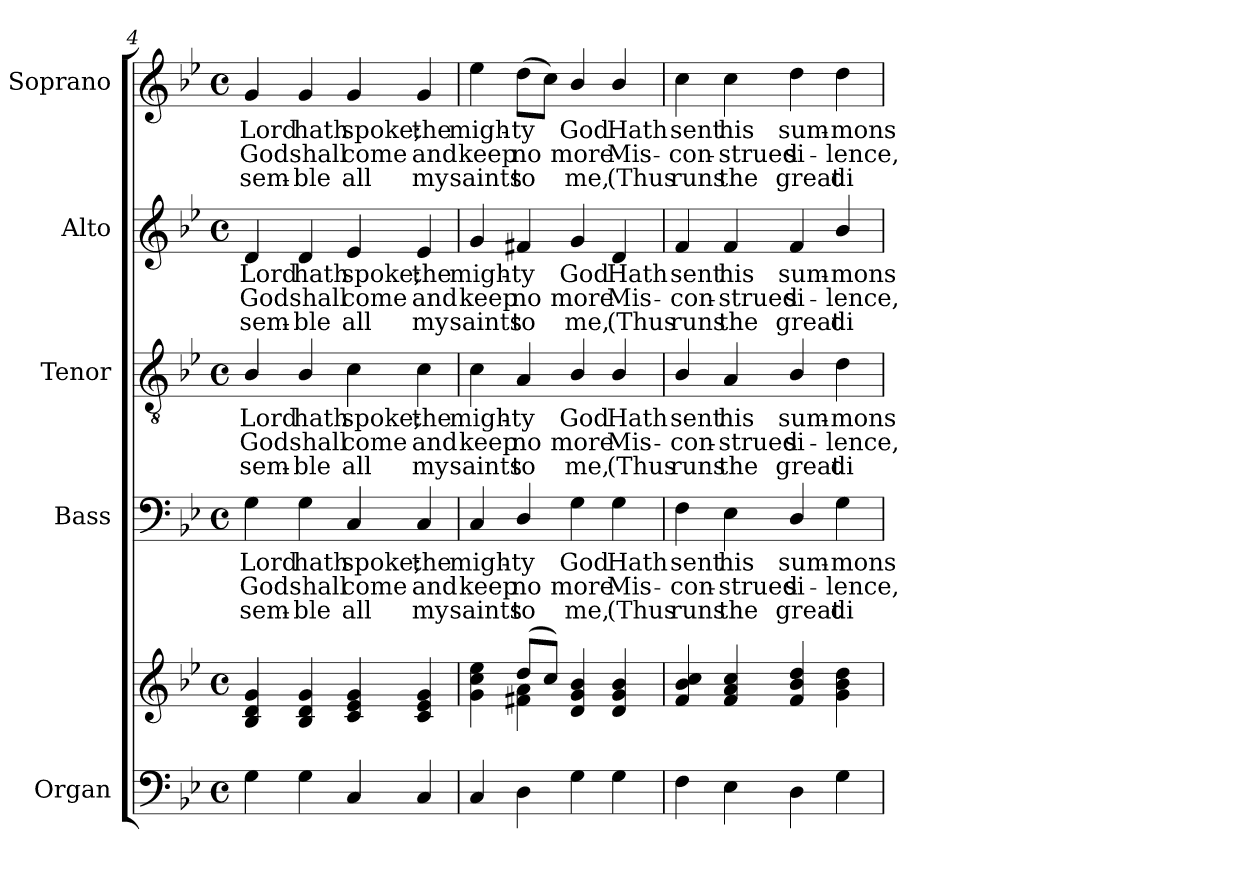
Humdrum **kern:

**kern	**kern	**kern	**text	**text	**text	**kern	**text	**text	**text	**kern	**text	**text	**text	**kern	**text	**text	**text
*part5	*part5	*part4	*part4	*part4	*part4	*part3	*part3	*part3	*part3	*part2	*part2	*part2	*part2	*part1	*part1	*part1	*part1
*staff6	*staff5	*staff4	*staff4	*staff4	*staff4	*staff3	*staff3	*staff3	*staff3	*staff2	*staff2	*staff2	*staff2	*staff1	*staff1	*staff1	*staff1
*I"Organ	*	*I"Bass	*	*	*	*I"Tenor	*	*	*	*I"Alto	*	*	*	*I"Soprano	*	*	*
*I'Org.	*	*I'B.	*	*	*	*I'T.	*	*	*	*I'A.	*	*	*	*I'S.	*	*	*
*clefF4	*clefG2	*clefF4	*	*	*	*clefGv2	*	*	*	*clefG2	*	*	*	*clefG2	*	*	*
*	*	*	*	*	*	*ITrd7c12	*	*	*	*	*	*	*	*	*	*	*
*k[b-e-]	*k[b-e-]	*k[b-e-]	*	*	*	*k[b-e-]	*	*	*	*k[b-e-]	*	*	*	*k[b-e-]	*	*	*
*B-:	*B-:	*B-:	*	*	*	*B-:	*	*	*	*B-:	*	*	*	*B-:	*	*	*
*M4/4	*M4/4	*M4/4	*	*	*	*M4/4	*	*	*	*M4/4	*	*	*	*M4/4	*	*	*
*met(c)	*met(c)	*met(c)	*	*	*	*met(c)	*	*	*	*met(c)	*	*	*	*met(c)	*	*	*
=4	=4	=4	=4	=4	=4	=4	=4	=4	=4	=4	=4	=4	=4	=4	=4	=4	=4
!	!	!	!LO:LY:b:color=#000000	!LO:LY:b:color=#000000	!LO:LY:b:color=#000000	!	!	!	!	!	!	!	!	!	!	!	!
!	!	!	!	!	!	!	!LO:LY:b:color=#000000	!LO:LY:b:color=#000000	!LO:LY:b:color=#000000	!	!	!	!	!	!	!	!
!	!	!	!	!	!	!	!	!	!	!	!LO:LY:b:color=#000000	!LO:LY:b:color=#000000	!LO:LY:b:color=#000000	!	!	!	!
!	!	!	!	!	!	!	!	!	!	!	!	!	!	!	!LO:LY:b:color=#000000	!LO:LY:b:color=#000000	!LO:LY:b:color=#000000
4Gi\	4B-i/ 4di 4gi	4Gi\	Lord	God	-sem-	4BB-i/	Lord	God	-sem-	4di/	Lord	God	-sem-	4gi/	Lord	God	-sem-
!	!	!	!LO:LY:b:color=#000000	!LO:LY:b:color=#000000	!LO:LY:b:color=#000000	!	!	!	!	!	!	!	!	!	!	!	!
!	!	!	!	!	!	!	!LO:LY:b:color=#000000	!LO:LY:b:color=#000000	!LO:LY:b:color=#000000	!	!	!	!	!	!	!	!
!	!	!	!	!	!	!	!	!	!	!	!LO:LY:b:color=#000000	!LO:LY:b:color=#000000	!LO:LY:b:color=#000000	!	!	!	!
!	!	!	!	!	!	!	!	!	!	!	!	!	!	!	!LO:LY:b:color=#000000	!LO:LY:b:color=#000000	!LO:LY:b:color=#000000
4Gi\	4B-i/ 4di 4gi	4Gi\	hath	shall	-ble	4BB-i/	hath	shall	-ble	4di/	hath	shall	-ble	4gi/	hath	shall	-ble
!	!	!	!LO:LY:b:color=#000000	!LO:LY:b:color=#000000	!LO:LY:b:color=#000000	!	!	!	!	!	!	!	!	!	!	!	!
!	!	!	!	!	!	!	!LO:LY:b:color=#000000	!LO:LY:b:color=#000000	!LO:LY:b:color=#000000	!	!	!	!	!	!	!	!
!	!	!	!	!	!	!	!	!	!	!	!LO:LY:b:color=#000000	!LO:LY:b:color=#000000	!LO:LY:b:color=#000000	!	!	!	!
!	!	!	!	!	!	!	!	!	!	!	!	!	!	!	!LO:LY:b:color=#000000	!LO:LY:b:color=#000000	!LO:LY:b:color=#000000
4Ci/	4ci/ 4e-i 4gi	4Ci/	spoke;	come	all	4Ci\	spoke;	come	all	4e-i/	spoke;	come	all	4gi/	spoke;	come	all
!	!	!	!LO:LY:b:color=#000000	!LO:LY:b:color=#000000	!LO:LY:b:color=#000000	!	!	!	!	!	!	!	!	!	!	!	!
!	!	!	!	!	!	!	!LO:LY:b:color=#000000	!LO:LY:b:color=#000000	!LO:LY:b:color=#000000	!	!	!	!	!	!	!	!
!	!	!	!	!	!	!	!	!	!	!	!LO:LY:b:color=#000000	!LO:LY:b:color=#000000	!LO:LY:b:color=#000000	!	!	!	!
!	!	!	!	!	!	!	!	!	!	!	!	!	!	!	!LO:LY:b:color=#000000	!LO:LY:b:color=#000000	!LO:LY:b:color=#000000
4Ci/	4ci/ 4e-i 4gi	4Ci/	the	and	my	4Ci\	the	and	my	4e-i/	the	and	my	4gi/	the	and	my
=5	=5	=5	=5	=5	=5	=5	=5	=5	=5	=5	=5	=5	=5	=5	=5	=5	=5
*	*^	*	*	*	*	*	*	*	*	*	*	*	*	*	*	*	*
!	!	!	!	!LO:LY:b:color=#000000	!LO:LY:b:color=#000000	!LO:LY:b:color=#000000	!	!	!	!	!	!	!	!	!	!	!	!
!	!	!	!	!	!	!	!	!LO:LY:b:color=#000000	!LO:LY:b:color=#000000	!LO:LY:b:color=#000000	!	!	!	!	!	!	!	!
!	!	!	!	!	!	!	!	!	!	!	!	!LO:LY:b:color=#000000	!LO:LY:b:color=#000000	!LO:LY:b:color=#000000	!	!	!	!
!	!	!	!	!	!	!	!	!	!	!	!	!	!	!	!	!LO:LY:b:color=#000000	!LO:LY:b:color=#000000	!LO:LY:b:color=#000000
4Ci/	4gi\ 4cci 4ee-i	4ryy	4Ci/	migh-	keep	saints	4Ci\	migh-	keep	saints	4gi/	migh-	keep	saints	4ee-i\	migh-	keep	saints
!	!	!	!	!LO:LY:b:color=#000000	!LO:LY:b:color=#000000	!LO:LY:b:color=#000000	!	!	!	!	!	!	!	!	!	!	!	!
!	!	!	!	!	!	!	!	!LO:LY:b:color=#000000	!LO:LY:b:color=#000000	!LO:LY:b:color=#000000	!	!	!	!	!	!	!	!
!	!	!	!	!	!	!	!	!	!	!	!	!LO:LY:b:color=#000000	!LO:LY:b:color=#000000	!LO:LY:b:color=#000000	!	!	!	!
!	!	!	!	!	!	!	!	!	!	!	!	!	!	!	!	!LO:LY:b:color=#000000	!LO:LY:b:color=#000000	!LO:LY:b:color=#000000
4Di\	(8ddi/L	4f#Xi\ 4ai	4Di/	-ty	no	to	4AAi/	-ty	no	to	4f#Xi/	-ty	no	to	(8ddi\L	-ty	no	to
.	8cci/J)	.	.	.	.	.	.	.	.	.	.	.	.	.	8cci\J)	.	.	.
!	!	!	!	!LO:LY:b:color=#000000	!LO:LY:b:color=#000000	!LO:LY:b:color=#000000	!	!	!	!	!	!	!	!	!	!	!	!
!	!	!	!	!	!	!	!	!LO:LY:b:color=#000000	!LO:LY:b:color=#000000	!LO:LY:b:color=#000000	!	!	!	!	!	!	!	!
!	!	!	!	!	!	!	!	!	!	!	!	!LO:LY:b:color=#000000	!LO:LY:b:color=#000000	!LO:LY:b:color=#000000	!	!	!	!
!	!	!	!	!	!	!	!	!	!	!	!	!	!	!	!	!LO:LY:b:color=#000000	!LO:LY:b:color=#000000	!LO:LY:b:color=#000000
4Gi\	4di/ 4gi 4b-i	2ryy	4Gi\	God	more	me,	4BB-i/	God	more	me,	4gi/	God	more	me,	4b-i/	God	more	me,
!	!	!	!	!LO:LY:b:color=#000000	!LO:LY:b:color=#000000	!LO:LY:b:color=#000000	!	!	!	!	!	!	!	!	!	!	!	!
!	!	!	!	!	!	!	!	!LO:LY:b:color=#000000	!LO:LY:b:color=#000000	!LO:LY:b:color=#000000	!	!	!	!	!	!	!	!
!	!	!	!	!	!	!	!	!	!	!	!	!LO:LY:b:color=#000000	!LO:LY:b:color=#000000	!LO:LY:b:color=#000000	!	!	!	!
!	!	!	!	!	!	!	!	!	!	!	!	!	!	!	!	!LO:LY:b:color=#000000	!LO:LY:b:color=#000000	!LO:LY:b:color=#000000
4Gi\	4di/ 4gi 4b-i	.	4Gi\	Hath	Mis-	(Thus	4BB-i/	Hath	Mis-	(Thus	4di/	Hath	Mis-	(Thus	4b-i/	Hath	Mis-	(Thus
*	*v	*v	*	*	*	*	*	*	*	*	*	*	*	*	*	*	*	*
=6	=6	=6	=6	=6	=6	=6	=6	=6	=6	=6	=6	=6	=6	=6	=6	=6	=6
!	!	!	!LO:LY:b:color=#000000	!LO:LY:b:color=#000000	!LO:LY:b:color=#000000	!	!	!	!	!	!	!	!	!	!	!	!
!	!	!	!	!	!	!	!LO:LY:b:color=#000000	!LO:LY:b:color=#000000	!LO:LY:b:color=#000000	!	!	!	!	!	!	!	!
!	!	!	!	!	!	!	!	!	!	!	!LO:LY:b:color=#000000	!LO:LY:b:color=#000000	!LO:LY:b:color=#000000	!	!	!	!
!	!	!	!	!	!	!	!	!	!	!	!	!	!	!	!LO:LY:b:color=#000000	!LO:LY:b:color=#000000	!LO:LY:b:color=#000000
4Fi\	4fi/ 4b-i 4cci	4Fi\	sent	-con-	runs	4BB-i/	sent	-con-	runs	4fi/	sent	-con-	runs	4cci\	sent	-con-	runs
!	!	!	!LO:LY:b:color=#000000	!LO:LY:b:color=#000000	!LO:LY:b:color=#000000	!	!	!	!	!	!	!	!	!	!	!	!
!	!	!	!	!	!	!	!LO:LY:b:color=#000000	!LO:LY:b:color=#000000	!LO:LY:b:color=#000000	!	!	!	!	!	!	!	!
!	!	!	!	!	!	!	!	!	!	!	!LO:LY:b:color=#000000	!LO:LY:b:color=#000000	!LO:LY:b:color=#000000	!	!	!	!
!	!	!	!	!	!	!	!	!	!	!	!	!	!	!	!LO:LY:b:color=#000000	!LO:LY:b:color=#000000	!LO:LY:b:color=#000000
4E-i\	4fi/ 4ai 4cci	4E-i\	his	-strued	the	4AAi/	his	-strued	the	4fi/	his	-strued	the	4cci\	his	-strued	the
!	!	!	!LO:LY:b:color=#000000	!LO:LY:b:color=#000000	!LO:LY:b:color=#000000	!	!	!	!	!	!	!	!	!	!	!	!
!	!	!	!	!	!	!	!LO:LY:b:color=#000000	!LO:LY:b:color=#000000	!LO:LY:b:color=#000000	!	!	!	!	!	!	!	!
!	!	!	!	!	!	!	!	!	!	!	!LO:LY:b:color=#000000	!LO:LY:b:color=#000000	!LO:LY:b:color=#000000	!	!	!	!
!	!	!	!	!	!	!	!	!	!	!	!	!	!	!	!LO:LY:b:color=#000000	!LO:LY:b:color=#000000	!LO:LY:b:color=#000000
4Di\	4fi/ 4b-i 4ddi	4Di/	sum-	si-	great	4BB-i/	sum-	si-	great	4fi/	sum-	si-	great	4ddi\	sum-	si-	great
!	!	!	!LO:LY:b:color=#000000	!LO:LY:b:color=#000000	!LO:LY:b:color=#000000	!	!	!	!	!	!	!	!	!	!	!	!
!	!	!	!	!	!	!	!LO:LY:b:color=#000000	!LO:LY:b:color=#000000	!LO:LY:b:color=#000000	!	!	!	!	!	!	!	!
!	!	!	!	!	!	!	!	!	!	!	!LO:LY:b:color=#000000	!LO:LY:b:color=#000000	!LO:LY:b:color=#000000	!	!	!	!
!	!	!	!	!	!	!	!	!	!	!	!	!	!	!	!LO:LY:b:color=#000000	!LO:LY:b:color=#000000	!LO:LY:b:color=#000000
4Gi\	4gi\ 4b-i 4ddi	4Gi\	-mons	-lence,	di-	4Di\	-mons	-lence,	di-	4b-i/	-mons	-lence,	di-	4ddi\	-mons	-lence,	di-
=	=	=	=	=	=	=	=	=	=	=	=	=	=	=	=	=	=
*-	*-	*-	*-	*-	*-	*-	*-	*-	*-	*-	*-	*-	*-	*-	*-	*-	*-
